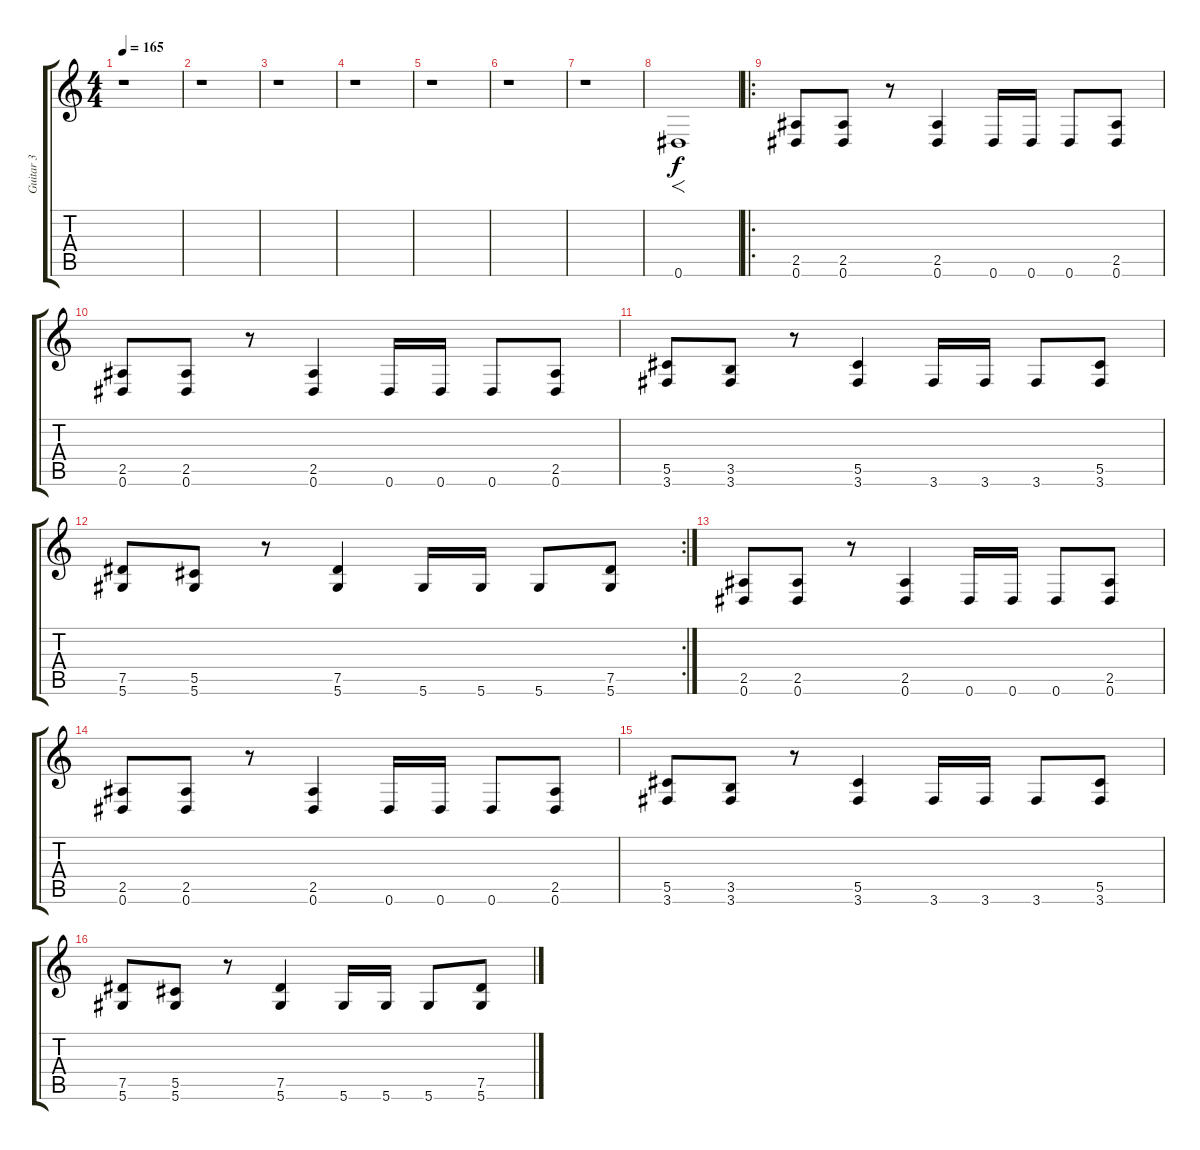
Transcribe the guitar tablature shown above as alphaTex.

\track ("Guitar 3" "Guitar 3") {instrument distortionguitar}
\staff {score tabs}
\tuning (Eb4 Bb3 Gb3 Db3 Ab2 Eb2) {hide}
\ts (4 4)
\tempo 165
\clef g2
\ks c
r.1{dy f instrument distortionguitar} |
r.1 |
r.1 |
r.1 |
r.1 |
r.1 |
r.1 |
0.6.1{f} |
\ro
(2.5 0.6).8 (2.5 0.6).8 r.8 (2.5 0.6).4 0.6.16 0.6.16 0.6.8 (2.5 0.6).8 |
(2.5 0.6).8 (2.5 0.6).8 r.8 (2.5 0.6).4 0.6.16 0.6.16 0.6.8 (2.5 0.6).8 |
(5.5 3.6).8 (3.5 3.6).8 r.8 (5.5 3.6).4 3.6.16 3.6.16 3.6.8 (5.5 3.6).8 |
\rc 2
(7.5 5.6).8 (5.5 5.6).8 r.8 (7.5 5.6).4 5.6.16 5.6.16 5.6.8 (7.5 5.6).8 |
(2.5 0.6).8 (2.5 0.6).8 r.8 (2.5 0.6).4 0.6.16 0.6.16 0.6.8 (2.5 0.6).8 |
(2.5 0.6).8 (2.5 0.6).8 r.8 (2.5 0.6).4 0.6.16 0.6.16 0.6.8 (2.5 0.6).8 |
(5.5 3.6).8 (3.5 3.6).8 r.8 (5.5 3.6).4 3.6.16 3.6.16 3.6.8 (5.5 3.6).8 |
(7.5 5.6).8 (5.5 5.6).8 r.8 (7.5 5.6).4 5.6.16 5.6.16 5.6.8 (7.5 5.6).8
